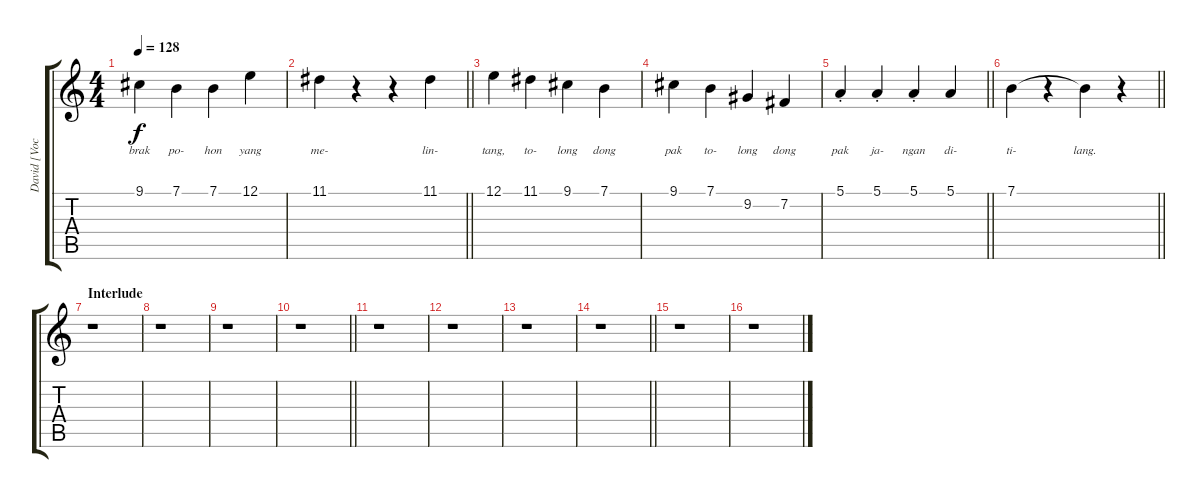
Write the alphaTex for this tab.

\track ("David [Vocal]" "David [Voc") {instrument pad1newage}
\staff {score tabs}
\tuning (E4 B3 G3 D3 A2 E2) {hide}
\ts (4 4)
\tempo 128
\clef g2
\ks c
9.1.4{lyrics (0 "brak") lyrics (1 "") lyrics (2 "") lyrics (3 "") lyrics (4 "") dy f} 7.1.4{lyrics (0 "po-") lyrics (1 "") lyrics (2 "") lyrics (3 "") lyrics (4 "")} 7.1.4{lyrics (0 "hon") lyrics (1 "") lyrics (2 "") lyrics (3 "") lyrics (4 "")} 12.1.4{lyrics (0 "yang") lyrics (1 "") lyrics (2 "") lyrics (3 "") lyrics (4 "")} |
\barLineRight lightlight
11.1.4{lyrics (0 "me-") lyrics (1 "") lyrics (2 "") lyrics (3 "") lyrics (4 "")} r.4 r.4 11.1.4{lyrics (0 "lin-") lyrics (1 "") lyrics (2 "") lyrics (3 "") lyrics (4 "")} |
12.1.4{lyrics (0 "tang,") lyrics (1 "") lyrics (2 "") lyrics (3 "") lyrics (4 "")} 11.1.4{lyrics (0 "to-") lyrics (1 "") lyrics (2 "") lyrics (3 "") lyrics (4 "")} 9.1.4{lyrics (0 "long") lyrics (1 "") lyrics (2 "") lyrics (3 "") lyrics (4 "")} 7.1.4{lyrics (0 "dong") lyrics (1 "") lyrics (2 "") lyrics (3 "") lyrics (4 "")} |
9.1.4{lyrics (0 "pak") lyrics (1 "") lyrics (2 "") lyrics (3 "") lyrics (4 "")} 7.1.4{lyrics (0 "to-") lyrics (1 "") lyrics (2 "") lyrics (3 "") lyrics (4 "")} 9.2.4{lyrics (0 "long") lyrics (1 "") lyrics (2 "") lyrics (3 "") lyrics (4 "")} 7.2.4{lyrics (0 "dong") lyrics (1 "") lyrics (2 "") lyrics (3 "") lyrics (4 "")} |
\barLineRight lightlight
5.1{st}.4{lyrics (0 "pak") lyrics (1 "") lyrics (2 "") lyrics (3 "") lyrics (4 "")} 5.1{st}.4{lyrics (0 "ja-") lyrics (1 "") lyrics (2 "") lyrics (3 "") lyrics (4 "")} 5.1{st}.4{lyrics (0 "ngan") lyrics (1 "") lyrics (2 "") lyrics (3 "") lyrics (4 "")} 5.1.4{lyrics (0 "di-") lyrics (1 "") lyrics (2 "") lyrics (3 "") lyrics (4 "")} |
\barLineRight lightlight
7.1.4{lyrics (0 "ti-") lyrics (1 "") lyrics (2 "") lyrics (3 "") lyrics (4 "")} r.4 7.1{t}.4{lyrics (0 "lang.") lyrics (1 "") lyrics (2 "") lyrics (3 "") lyrics (4 "")} r.4 |
\section ("" "Interlude")
r.1 |
r.1 |
r.1 |
\barLineRight lightlight
r.1 |
r.1 |
r.1 |
r.1 |
\barLineRight lightlight
r.1 |
r.1 |
r.1
